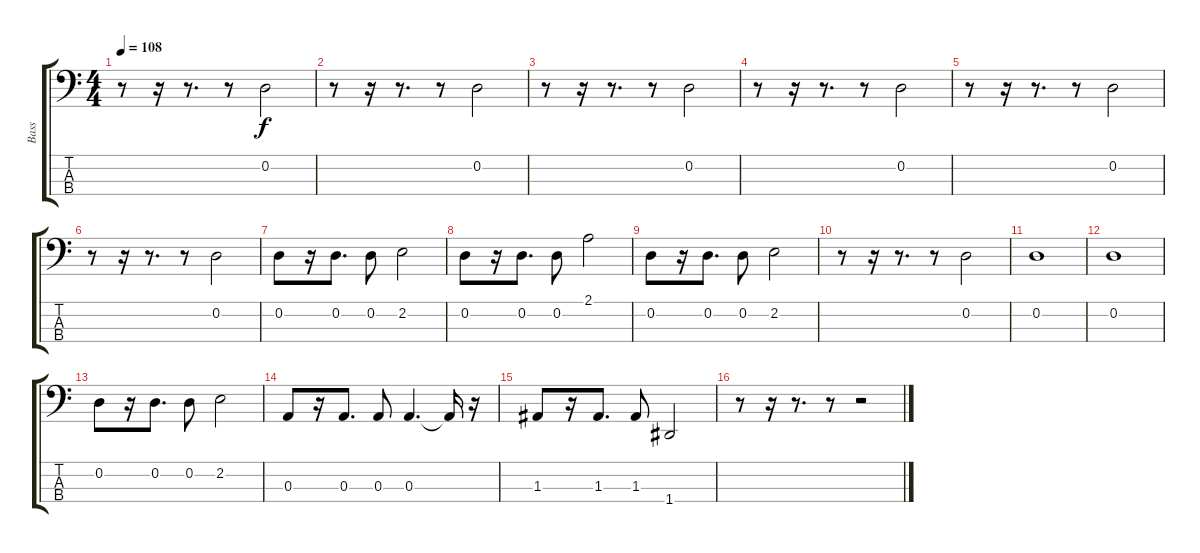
\track ("Bass" "Bass") {instrument fretlessbass}
\staff {score tabs}
\tuning (G2 D2 A1 D1) {hide}
\ts (4 4)
\tempo 108
\clef f4
\ks c
r.8{dy f} r.16 r.8{d} r.8 0.2.2 |
r.8 r.16 r.8{d} r.8 0.2.2 |
r.8 r.16 r.8{d} r.8 0.2.2 |
r.8 r.16 r.8{d} r.8 0.2.2 |
r.8 r.16 r.8{d} r.8 0.2.2 |
r.8 r.16 r.8{d} r.8 0.2.2 |
0.2.8 r.16 0.2.8{d} 0.2.8 2.2.2 |
0.2.8 r.16 0.2.8{d} 0.2.8 2.1.2 |
0.2.8 r.16 0.2.8{d} 0.2.8 2.2.2 |
r.8 r.16 r.8{d} r.8 0.2.2 |
0.2.1 |
0.2.1 |
0.2.8 r.16 0.2.8{d} 0.2.8 2.2.2 |
0.3.8 r.16 0.3.8{d} 0.3.8 0.3.4{d} 0.3{t}.16 r.16 |
1.3.8 r.16 1.3.8{d} 1.3.8 1.4.2 |
r.8 r.16 r.8{d} r.8 r.2
